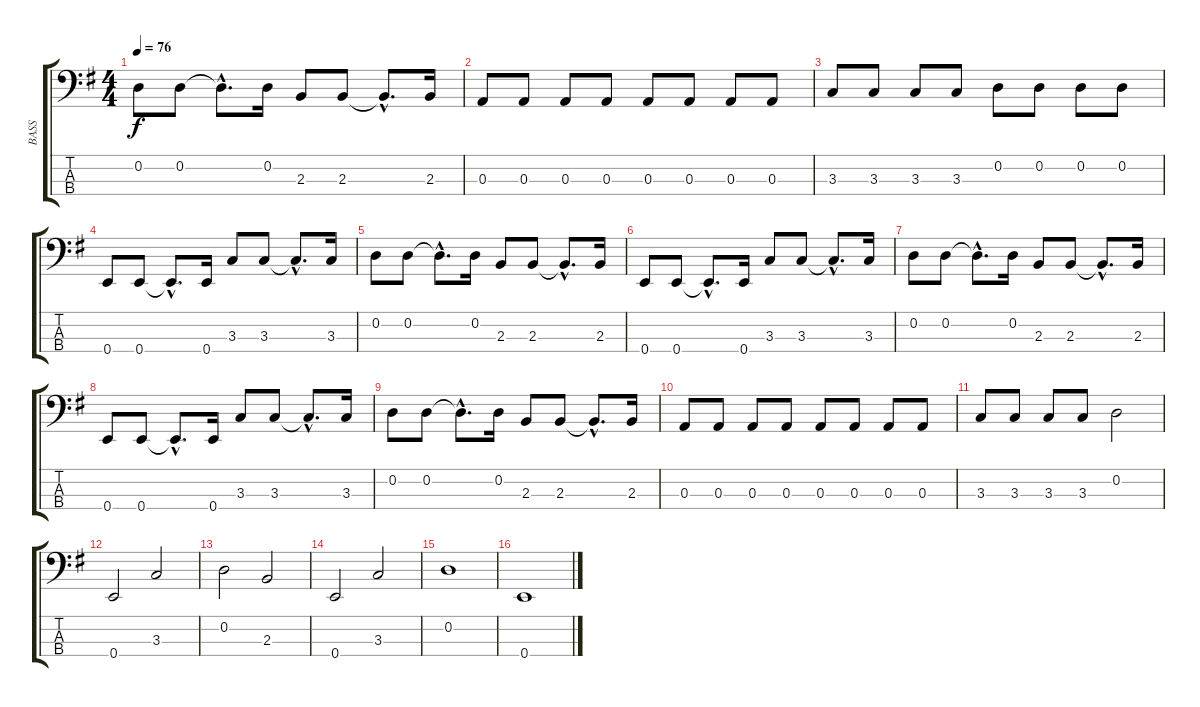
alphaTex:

\track ("BASS" "BASS") {instrument electricbassfinger}
\staff {score tabs}
\tuning (G2 D2 A1 E1) {hide}
\ts (4 4)
\tempo 76
\clef f4
\ks eminor
0.2.8{dy f} 0.2.8 0.2{hac t}.8{d} 0.2.16 2.3.8 2.3.8 2.3{hac t}.8{d} 2.3.16 |
0.3.8 0.3.8 0.3.8 0.3.8 0.3.8 0.3.8 0.3.8 0.3.8 |
3.3.8 3.3.8 3.3.8 3.3.8 0.2.8 0.2.8 0.2.8 0.2.8 |
0.4.8 0.4.8 0.4{hac t}.8{d} 0.4.16 3.3.8 3.3.8 3.3{hac t}.8{d} 3.3.16 |
0.2.8 0.2.8 0.2{hac t}.8{d} 0.2.16 2.3.8 2.3.8 2.3{hac t}.8{d} 2.3.16 |
0.4.8 0.4.8 0.4{hac t}.8{d} 0.4.16 3.3.8 3.3.8 3.3{hac t}.8{d} 3.3.16 |
0.2.8 0.2.8 0.2{hac t}.8{d} 0.2.16 2.3.8 2.3.8 2.3{hac t}.8{d} 2.3.16 |
0.4.8 0.4.8 0.4{hac t}.8{d} 0.4.16 3.3.8 3.3.8 3.3{hac t}.8{d} 3.3.16 |
0.2.8 0.2.8 0.2{hac t}.8{d} 0.2.16 2.3.8 2.3.8 2.3{hac t}.8{d} 2.3.16 |
0.3.8 0.3.8 0.3.8 0.3.8 0.3.8 0.3.8 0.3.8 0.3.8 |
3.3.8 3.3.8 3.3.8 3.3.8 0.2.2 |
0.4.2 3.3.2 |
0.2.2 2.3.2 |
0.4.2 3.3.2 |
0.2.1 |
0.4.1
